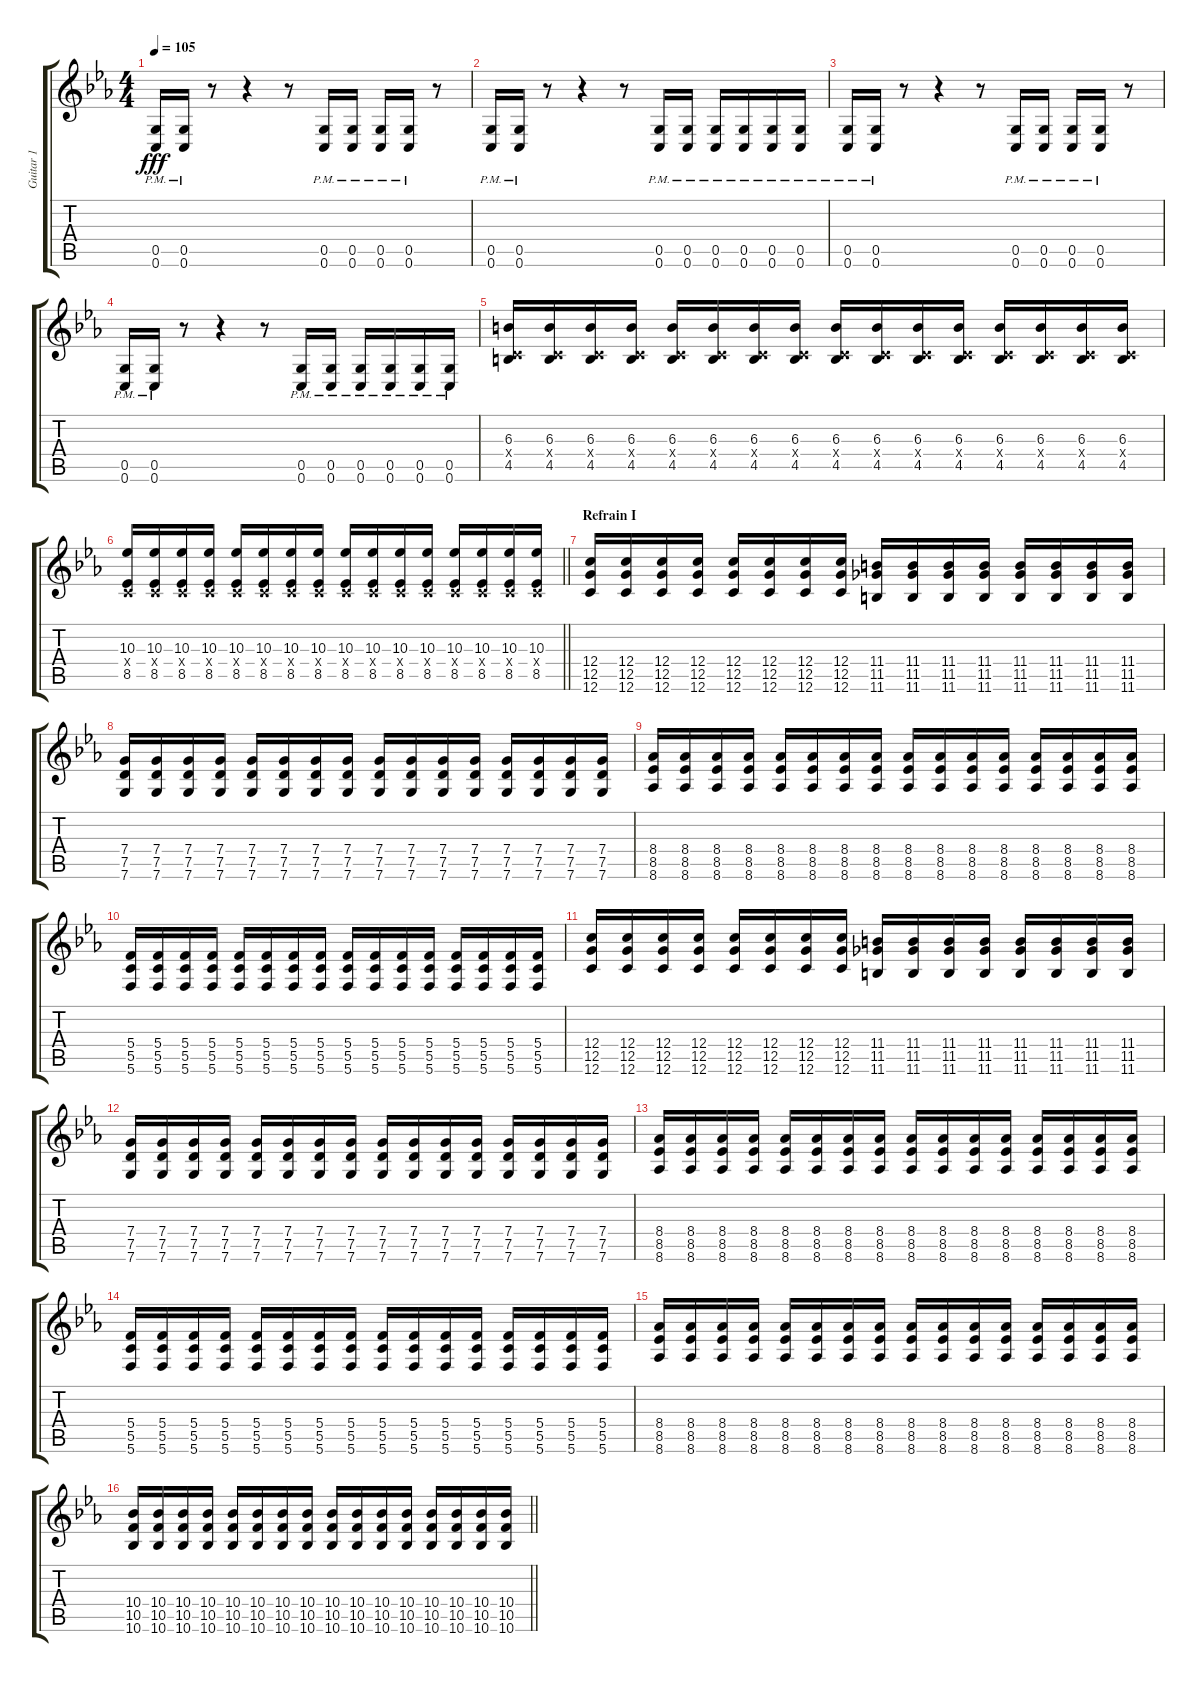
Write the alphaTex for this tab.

\track ("Guitar 1" "Guitar 1") {instrument distortionguitar}
\staff {score tabs}
\tuning (D4 A3 F3 C3 G2 C2) {hide}
\ts (4 4)
\tempo 105
\clef g2
\ks eb
(0.5{pm} 0.6{pm}).16{dy fff} (0.5{pm} 0.6{pm}).16 r.8 r.4 r.8 (0.5{pm} 0.6{pm}).16 (0.5{pm} 0.6{pm}).16 (0.5{pm} 0.6{pm}).16 (0.5{pm} 0.6{pm}).16 r.8 |
(0.5{pm} 0.6{pm}).16 (0.5{pm} 0.6{pm}).16 r.8 r.4 r.8 (0.5{pm} 0.6{pm}).16 (0.5{pm} 0.6{pm}).16 (0.5{pm} 0.6{pm}).16 (0.5{pm} 0.6{pm}).16 (0.5{pm} 0.6{pm}).16 (0.5{pm} 0.6{pm}).16 |
(0.5{pm} 0.6{pm}).16 (0.5{pm} 0.6{pm}).16 r.8 r.4 r.8 (0.5{pm} 0.6{pm}).16 (0.5{pm} 0.6{pm}).16 (0.5{pm} 0.6{pm}).16 (0.5{pm} 0.6{pm}).16 r.8 |
(0.5{pm} 0.6{pm}).16 (0.5{pm} 0.6{pm}).16 r.8 r.4 r.8 (0.5{pm} 0.6{pm}).16 (0.5{pm} 0.6{pm}).16 (0.5{pm} 0.6{pm}).16 (0.5{pm} 0.6{pm}).16 (0.5{pm} 0.6{pm}).16 (0.5{pm} 0.6{pm}).16 |
(6.3 0.4{x} 4.5).16 (6.3 0.4{x} 4.5).16 (6.3 0.4{x} 4.5).16 (6.3 0.4{x} 4.5).16 (6.3 0.4{x} 4.5).16 (6.3 0.4{x} 4.5).16 (6.3 0.4{x} 4.5).16 (6.3 0.4{x} 4.5).16 (6.3 0.4{x} 4.5).16 (6.3 0.4{x} 4.5).16 (6.3 0.4{x} 4.5).16 (6.3 0.4{x} 4.5).16 (6.3 0.4{x} 4.5).16 (6.3 0.4{x} 4.5).16 (6.3 0.4{x} 4.5).16 (6.3 0.4{x} 4.5).16 |
\barLineRight lightlight
(10.3 0.4{x} 8.5).16 (10.3 0.4{x} 8.5).16 (10.3 0.4{x} 8.5).16 (10.3 0.4{x} 8.5).16 (10.3 0.4{x} 8.5).16 (10.3 0.4{x} 8.5).16 (10.3 0.4{x} 8.5).16 (10.3 0.4{x} 8.5).16 (10.3 0.4{x} 8.5).16 (10.3 0.4{x} 8.5).16 (10.3 0.4{x} 8.5).16 (10.3 0.4{x} 8.5).16 (10.3 0.4{x} 8.5).16 (10.3 0.4{x} 8.5).16 (10.3 0.4{x} 8.5).16 (10.3 0.4{x} 8.5).16 |
\section ("" "Refrain I")
(12.4 12.5 12.6).16 (12.4 12.5 12.6).16 (12.4 12.5 12.6).16 (12.4 12.5 12.6).16 (12.4 12.5 12.6).16 (12.4 12.5 12.6).16 (12.4 12.5 12.6).16 (12.4 12.5 12.6).16 (11.4 11.5 11.6).16 (11.4 11.5 11.6).16 (11.4 11.5 11.6).16 (11.4 11.5 11.6).16 (11.4 11.5 11.6).16 (11.4 11.5 11.6).16 (11.4 11.5 11.6).16 (11.4 11.5 11.6).16 |
(7.4 7.5 7.6).16 (7.4 7.5 7.6).16 (7.4 7.5 7.6).16 (7.4 7.5 7.6).16 (7.4 7.5 7.6).16 (7.4 7.5 7.6).16 (7.4 7.5 7.6).16 (7.4 7.5 7.6).16 (7.4 7.5 7.6).16 (7.4 7.5 7.6).16 (7.4 7.5 7.6).16 (7.4 7.5 7.6).16 (7.4 7.5 7.6).16 (7.4 7.5 7.6).16 (7.4 7.5 7.6).16 (7.4 7.5 7.6).16 |
(8.4 8.5 8.6).16 (8.4 8.5 8.6).16 (8.4 8.5 8.6).16 (8.4 8.5 8.6).16 (8.4 8.5 8.6).16 (8.4 8.5 8.6).16 (8.4 8.5 8.6).16 (8.4 8.5 8.6).16 (8.4 8.5 8.6).16 (8.4 8.5 8.6).16 (8.4 8.5 8.6).16 (8.4 8.5 8.6).16 (8.4 8.5 8.6).16 (8.4 8.5 8.6).16 (8.4 8.5 8.6).16 (8.4 8.5 8.6).16 |
(5.4 5.5 5.6).16 (5.4 5.5 5.6).16 (5.4 5.5 5.6).16 (5.4 5.5 5.6).16 (5.4 5.5 5.6).16 (5.4 5.5 5.6).16 (5.4 5.5 5.6).16 (5.4 5.5 5.6).16 (5.4 5.5 5.6).16 (5.4 5.5 5.6).16 (5.4 5.5 5.6).16 (5.4 5.5 5.6).16 (5.4 5.5 5.6).16 (5.4 5.5 5.6).16 (5.4 5.5 5.6).16 (5.4 5.5 5.6).16 |
(12.4 12.5 12.6).16 (12.4 12.5 12.6).16 (12.4 12.5 12.6).16 (12.4 12.5 12.6).16 (12.4 12.5 12.6).16 (12.4 12.5 12.6).16 (12.4 12.5 12.6).16 (12.4 12.5 12.6).16 (11.4 11.5 11.6).16 (11.4 11.5 11.6).16 (11.4 11.5 11.6).16 (11.4 11.5 11.6).16 (11.4 11.5 11.6).16 (11.4 11.5 11.6).16 (11.4 11.5 11.6).16 (11.4 11.5 11.6).16 |
(7.4 7.5 7.6).16 (7.4 7.5 7.6).16 (7.4 7.5 7.6).16 (7.4 7.5 7.6).16 (7.4 7.5 7.6).16 (7.4 7.5 7.6).16 (7.4 7.5 7.6).16 (7.4 7.5 7.6).16 (7.4 7.5 7.6).16 (7.4 7.5 7.6).16 (7.4 7.5 7.6).16 (7.4 7.5 7.6).16 (7.4 7.5 7.6).16 (7.4 7.5 7.6).16 (7.4 7.5 7.6).16 (7.4 7.5 7.6).16 |
(8.4 8.5 8.6).16 (8.4 8.5 8.6).16 (8.4 8.5 8.6).16 (8.4 8.5 8.6).16 (8.4 8.5 8.6).16 (8.4 8.5 8.6).16 (8.4 8.5 8.6).16 (8.4 8.5 8.6).16 (8.4 8.5 8.6).16 (8.4 8.5 8.6).16 (8.4 8.5 8.6).16 (8.4 8.5 8.6).16 (8.4 8.5 8.6).16 (8.4 8.5 8.6).16 (8.4 8.5 8.6).16 (8.4 8.5 8.6).16 |
(5.4 5.5 5.6).16 (5.4 5.5 5.6).16 (5.4 5.5 5.6).16 (5.4 5.5 5.6).16 (5.4 5.5 5.6).16 (5.4 5.5 5.6).16 (5.4 5.5 5.6).16 (5.4 5.5 5.6).16 (5.4 5.5 5.6).16 (5.4 5.5 5.6).16 (5.4 5.5 5.6).16 (5.4 5.5 5.6).16 (5.4 5.5 5.6).16 (5.4 5.5 5.6).16 (5.4 5.5 5.6).16 (5.4 5.5 5.6).16 |
(8.4 8.5 8.6).16 (8.4 8.5 8.6).16 (8.4 8.5 8.6).16 (8.4 8.5 8.6).16 (8.4 8.5 8.6).16 (8.4 8.5 8.6).16 (8.4 8.5 8.6).16 (8.4 8.5 8.6).16 (8.4 8.5 8.6).16 (8.4 8.5 8.6).16 (8.4 8.5 8.6).16 (8.4 8.5 8.6).16 (8.4 8.5 8.6).16 (8.4 8.5 8.6).16 (8.4 8.5 8.6).16 (8.4 8.5 8.6).16 |
\barLineRight lightlight
(10.4 10.5 10.6).16 (10.4 10.5 10.6).16 (10.4 10.5 10.6).16 (10.4 10.5 10.6).16 (10.4 10.5 10.6).16 (10.4 10.5 10.6).16 (10.4 10.5 10.6).16 (10.4 10.5 10.6).16 (10.4 10.5 10.6).16 (10.4 10.5 10.6).16 (10.4 10.5 10.6).16 (10.4 10.5 10.6).16 (10.4 10.5 10.6).16 (10.4 10.5 10.6).16 (10.4 10.5 10.6).16 (10.4 10.5 10.6).16
